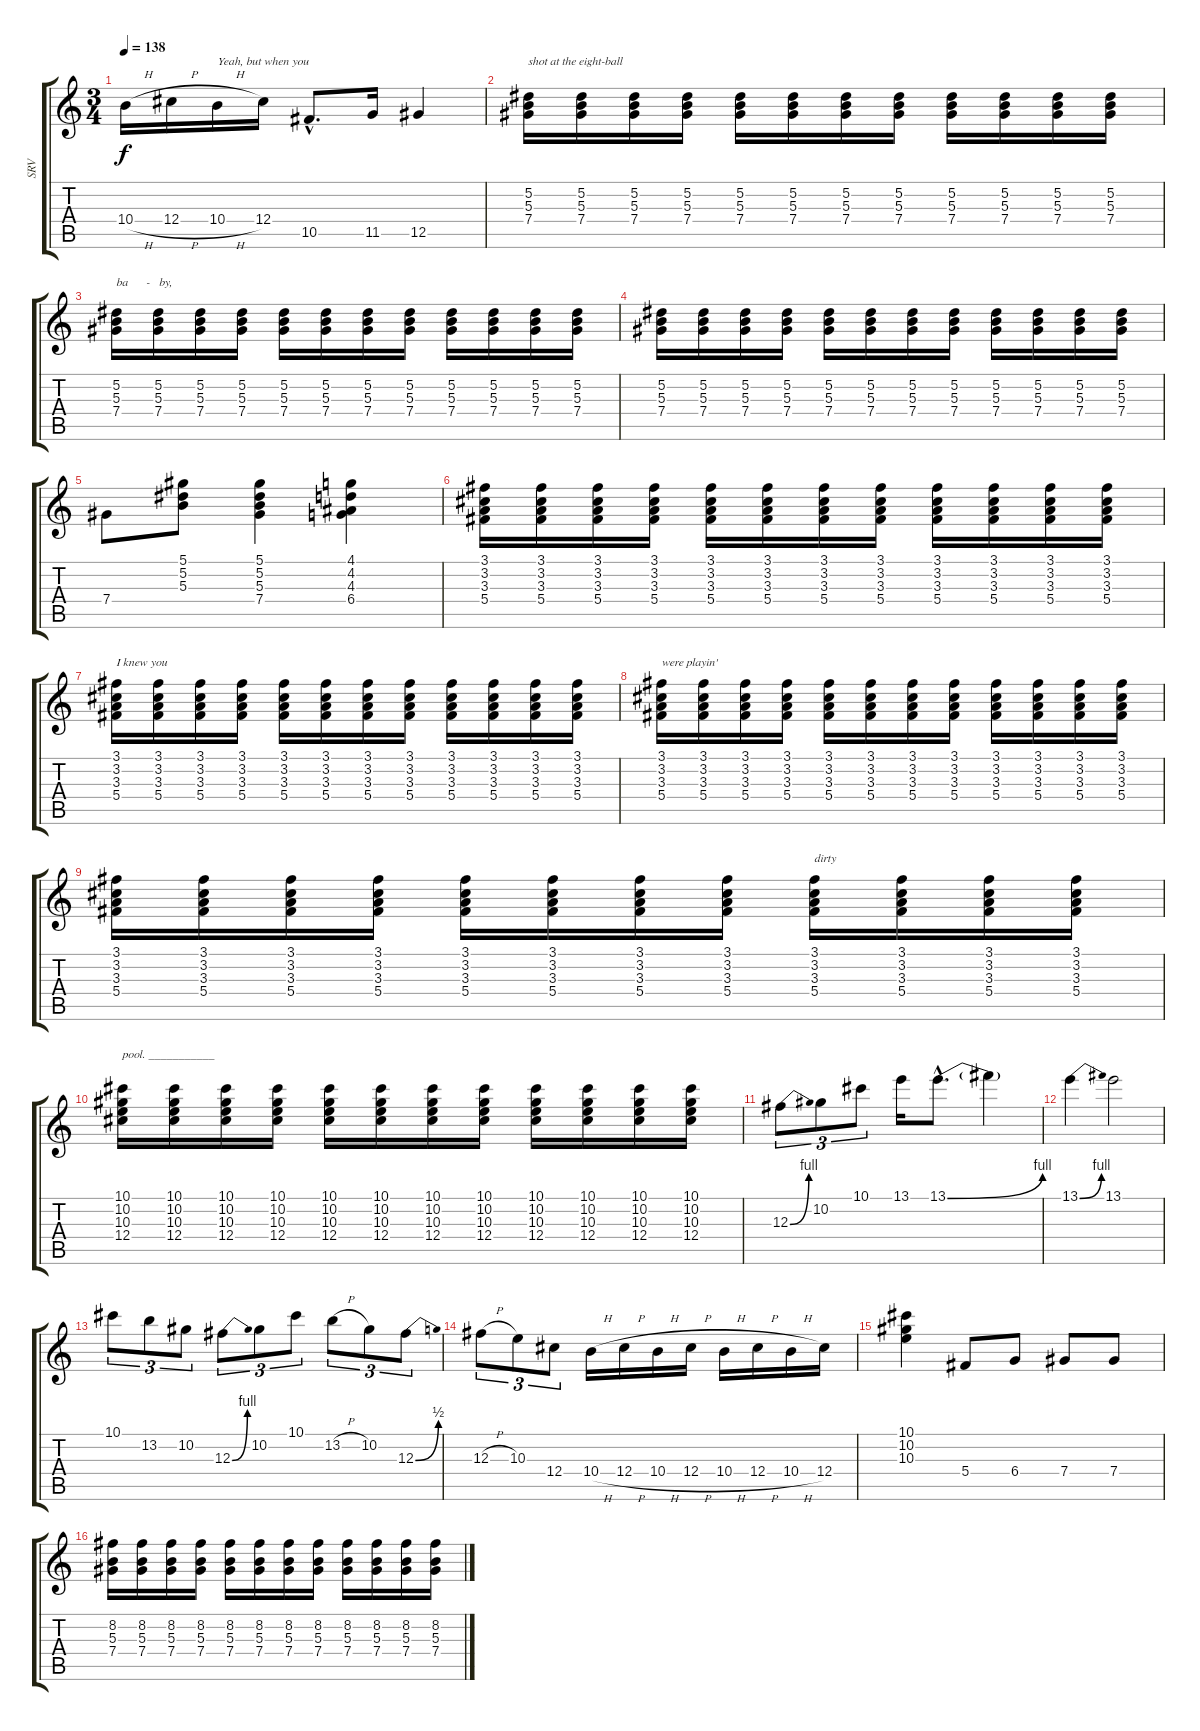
\track ("SRV" "SRV") {instrument electricguitarjazz}
\staff {score tabs}
\tuning (Eb4 Bb3 Gb3 Db3 Ab2 Eb2) {hide}
\ts (3 4)
\tempo 138
\clef g2
\ks c
10.4{h}.16{dy f} 12.4{h}.16 10.4{h}.16{txt "Yeah, but when you"} 12.4.16 10.5{hac}.8{d} 11.5.16 12.5.4 |
(5.2 5.3 7.4).16{txt "shot at the eight-ball"} (5.2 5.3 7.4).16 (5.2 5.3 7.4).16 (5.2 5.3 7.4).16 (5.2 5.3 7.4).16 (5.2 5.3 7.4).16 (5.2 5.3 7.4).16 (5.2 5.3 7.4).16 (5.2 5.3 7.4).16 (5.2 5.3 7.4).16 (5.2 5.3 7.4).16 (5.2 5.3 7.4).16 |
(5.2 5.3 7.4).16{txt "ba      -   by,"} (5.2 5.3 7.4).16 (5.2 5.3 7.4).16 (5.2 5.3 7.4).16 (5.2 5.3 7.4).16 (5.2 5.3 7.4).16 (5.2 5.3 7.4).16 (5.2 5.3 7.4).16 (5.2 5.3 7.4).16 (5.2 5.3 7.4).16 (5.2 5.3 7.4).16 (5.2 5.3 7.4).16 |
(5.2 5.3 7.4).16 (5.2 5.3 7.4).16 (5.2 5.3 7.4).16 (5.2 5.3 7.4).16 (5.2 5.3 7.4).16 (5.2 5.3 7.4).16 (5.2 5.3 7.4).16 (5.2 5.3 7.4).16 (5.2 5.3 7.4).16 (5.2 5.3 7.4).16 (5.2 5.3 7.4).16 (5.2 5.3 7.4).16 |
7.4.8 (5.1 5.2 5.3).8 (5.1 5.2 5.3 7.4).4 (4.1 4.2 4.3 6.4).4 |
(3.1 3.2 3.3 5.4).16 (3.1 3.2 3.3 5.4).16 (3.1 3.2 3.3 5.4).16 (3.1 3.2 3.3 5.4).16 (3.1 3.2 3.3 5.4).16 (3.1 3.2 3.3 5.4).16 (3.1 3.2 3.3 5.4).16 (3.1 3.2 3.3 5.4).16 (3.1 3.2 3.3 5.4).16 (3.1 3.2 3.3 5.4).16 (3.1 3.2 3.3 5.4).16 (3.1 3.2 3.3 5.4).16 |
(3.1 3.2 3.3 5.4).16{txt "I knew you"} (3.1 3.2 3.3 5.4).16 (3.1 3.2 3.3 5.4).16 (3.1 3.2 3.3 5.4).16 (3.1 3.2 3.3 5.4).16 (3.1 3.2 3.3 5.4).16 (3.1 3.2 3.3 5.4).16 (3.1 3.2 3.3 5.4).16 (3.1 3.2 3.3 5.4).16 (3.1 3.2 3.3 5.4).16 (3.1 3.2 3.3 5.4).16 (3.1 3.2 3.3 5.4).16 |
(3.1 3.2 3.3 5.4).16{txt "were playin'"} (3.1 3.2 3.3 5.4).16 (3.1 3.2 3.3 5.4).16 (3.1 3.2 3.3 5.4).16 (3.1 3.2 3.3 5.4).16 (3.1 3.2 3.3 5.4).16 (3.1 3.2 3.3 5.4).16 (3.1 3.2 3.3 5.4).16 (3.1 3.2 3.3 5.4).16 (3.1 3.2 3.3 5.4).16 (3.1 3.2 3.3 5.4).16 (3.1 3.2 3.3 5.4).16 |
(3.1 3.2 3.3 5.4).16 (3.1 3.2 3.3 5.4).16 (3.1 3.2 3.3 5.4).16 (3.1 3.2 3.3 5.4).16 (3.1 3.2 3.3 5.4).16 (3.1 3.2 3.3 5.4).16 (3.1 3.2 3.3 5.4).16 (3.1 3.2 3.3 5.4).16 (3.1 3.2 3.3 5.4).16{txt "dirty"} (3.1 3.2 3.3 5.4).16 (3.1 3.2 3.3 5.4).16 (3.1 3.2 3.3 5.4).16 |
(10.1 10.2 10.3 12.4).16{txt "pool. ___________"} (10.1 10.2 10.3 12.4).16 (10.1 10.2 10.3 12.4).16 (10.1 10.2 10.3 12.4).16 (10.1 10.2 10.3 12.4).16 (10.1 10.2 10.3 12.4).16 (10.1 10.2 10.3 12.4).16 (10.1 10.2 10.3 12.4).16 (10.1 10.2 10.3 12.4).16 (10.1 10.2 10.3 12.4).16 (10.1 10.2 10.3 12.4).16 (10.1 10.2 10.3 12.4).16 |
12.3{be (bend 0 0 60 4)}.8{tu (3 2)} 10.2.8{tu (3 2)} 10.1.8{tu (3 2)} 13.1.16 13.1{be (bend 0 0 60 4) hac}.8{d} 13.1{t}.4 |
13.1{be (bend 0 0 60 4)}.4 13.1.2 |
10.1.8{tu (3 2)} 13.2.8{tu (3 2)} 10.2.8{tu (3 2)} 12.3{be (bend 0 0 60 4)}.8{tu (3 2)} 10.2.8{tu (3 2)} 10.1.8{tu (3 2)} 13.2{h}.8{tu (3 2)} 10.2.8{tu (3 2)} 12.3{be (bend 0 0 60 2)}.8{tu (3 2)} |
12.3{h}.8{tu (3 2)} 10.3.8{tu (3 2)} 12.4.8{tu (3 2)} 10.4{h}.16 12.4{h}.16 10.4{h}.16 12.4{h}.16 10.4{h}.16 12.4{h}.16 10.4{h}.16 12.4.16 |
(10.1 10.2 10.3).4 5.4.8 6.4.8 7.4.8 7.4.8 |
(8.2 5.3 7.4).16 (8.2 5.3 7.4).16 (8.2 5.3 7.4).16 (8.2 5.3 7.4).16 (8.2 5.3 7.4).16 (8.2 5.3 7.4).16 (8.2 5.3 7.4).16 (8.2 5.3 7.4).16 (8.2 5.3 7.4).16 (8.2 5.3 7.4).16 (8.2 5.3 7.4).16 (8.2 5.3 7.4).16
